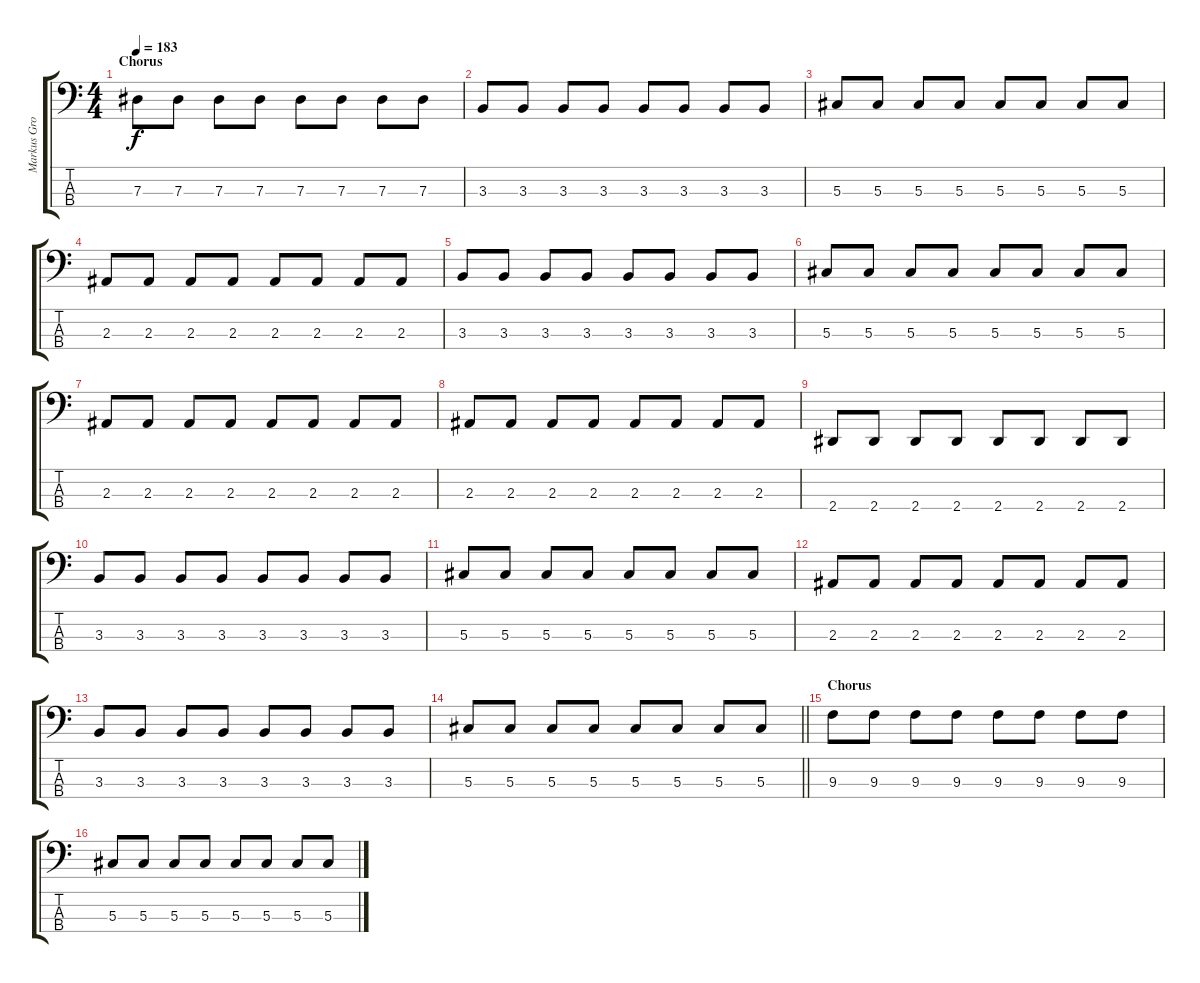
\track ("Markus Grosskopf" "Markus Gro") {instrument slapbass2}
\staff {score tabs}
\tuning (Gb2 Db2 Ab1 Db1) {hide}
\ts (4 4)
\section ("" "Chorus")
\tempo 183
\clef f4
\ks c
7.3.8{dy f} 7.3.8 7.3.8 7.3.8 7.3.8 7.3.8 7.3.8 7.3.8 |
3.3.8 3.3.8 3.3.8 3.3.8 3.3.8 3.3.8 3.3.8 3.3.8 |
5.3.8 5.3.8 5.3.8 5.3.8 5.3.8 5.3.8 5.3.8 5.3.8 |
2.3.8 2.3.8 2.3.8 2.3.8 2.3.8 2.3.8 2.3.8 2.3.8 |
3.3.8 3.3.8 3.3.8 3.3.8 3.3.8 3.3.8 3.3.8 3.3.8 |
5.3.8 5.3.8 5.3.8 5.3.8 5.3.8 5.3.8 5.3.8 5.3.8 |
2.3.8 2.3.8 2.3.8 2.3.8 2.3.8 2.3.8 2.3.8 2.3.8 |
2.3.8 2.3.8 2.3.8 2.3.8 2.3.8 2.3.8 2.3.8 2.3.8 |
2.4.8 2.4.8 2.4.8 2.4.8 2.4.8 2.4.8 2.4.8 2.4.8 |
3.3.8 3.3.8 3.3.8 3.3.8 3.3.8 3.3.8 3.3.8 3.3.8 |
5.3.8 5.3.8 5.3.8 5.3.8 5.3.8 5.3.8 5.3.8 5.3.8 |
2.3.8 2.3.8 2.3.8 2.3.8 2.3.8 2.3.8 2.3.8 2.3.8 |
3.3.8 3.3.8 3.3.8 3.3.8 3.3.8 3.3.8 3.3.8 3.3.8 |
\barLineRight lightlight
5.3.8 5.3.8 5.3.8 5.3.8 5.3.8 5.3.8 5.3.8 5.3.8 |
\section ("" "Chorus")
9.3.8 9.3.8 9.3.8 9.3.8 9.3.8 9.3.8 9.3.8 9.3.8 |
5.3.8 5.3.8 5.3.8 5.3.8 5.3.8 5.3.8 5.3.8 5.3.8
